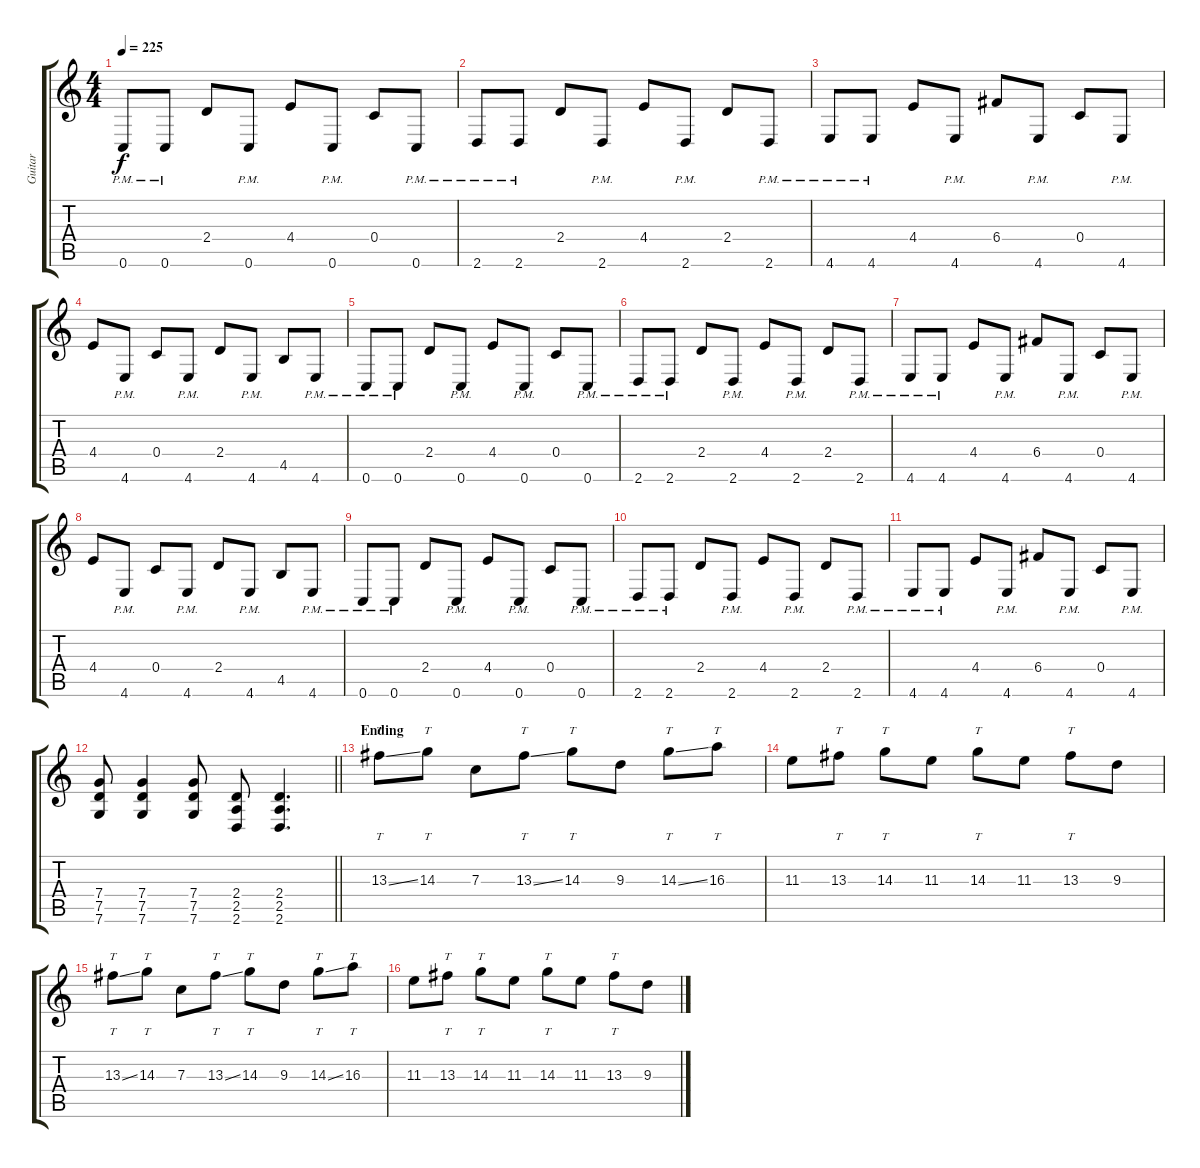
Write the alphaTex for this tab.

\track ("Guitar" "Guitar") {instrument distortionguitar}
\staff {score tabs}
\tuning (D4 A3 F3 C3 G2 C2) {hide}
\ts (4 4)
\tempo 225
\clef g2
\ks c
0.6{pm}.8{dy f} 0.6{pm}.8 2.4.8 0.6{pm}.8 4.4.8 0.6{pm}.8 0.4.8 0.6{pm}.8 |
2.6{pm}.8 2.6{pm}.8 2.4.8 2.6{pm}.8 4.4.8 2.6{pm}.8 2.4.8 2.6{pm}.8 |
4.6{pm}.8 4.6{pm}.8 4.4.8 4.6{pm}.8 6.4.8 4.6{pm}.8 0.4.8 4.6{pm}.8 |
4.4.8 4.6{pm}.8 0.4.8 4.6{pm}.8 2.4.8 4.6{pm}.8 4.5.8 4.6{pm}.8 |
0.6{pm}.8 0.6{pm}.8 2.4.8 0.6{pm}.8 4.4.8 0.6{pm}.8 0.4.8 0.6{pm}.8 |
2.6{pm}.8 2.6{pm}.8 2.4.8 2.6{pm}.8 4.4.8 2.6{pm}.8 2.4.8 2.6{pm}.8 |
4.6{pm}.8 4.6{pm}.8 4.4.8 4.6{pm}.8 6.4.8 4.6{pm}.8 0.4.8 4.6{pm}.8 |
4.4.8 4.6{pm}.8 0.4.8 4.6{pm}.8 2.4.8 4.6{pm}.8 4.5.8 4.6{pm}.8 |
0.6{pm}.8 0.6{pm}.8 2.4.8 0.6{pm}.8 4.4.8 0.6{pm}.8 0.4.8 0.6{pm}.8 |
2.6{pm}.8 2.6{pm}.8 2.4.8 2.6{pm}.8 4.4.8 2.6{pm}.8 2.4.8 2.6{pm}.8 |
4.6{pm}.8 4.6{pm}.8 4.4.8 4.6{pm}.8 6.4.8 4.6{pm}.8 0.4.8 4.6{pm}.8 |
\barLineRight lightlight
(7.4 7.5 7.6).8 (7.4 7.5 7.6).4 (7.4 7.5 7.6).8 (2.4 2.5 2.6).8 (2.4 2.5 2.6).4{d} |
\section ("" "Ending")
13.3{ss}.8{tt balance 8} 14.3.8{tt} 7.3.8 13.3{ss}.8{tt} 14.3.8{tt} 9.3.8 14.3{ss}.8{tt} 16.3.8{tt} |
11.3.8 13.3.8{tt} 14.3.8{tt} 11.3.8 14.3.8{tt} 11.3.8 13.3.8{tt} 9.3.8 |
13.3{ss}.8{tt} 14.3.8{tt} 7.3.8 13.3{ss}.8{tt} 14.3.8{tt} 9.3.8 14.3{ss}.8{tt} 16.3.8{tt} |
11.3.8 13.3.8{tt} 14.3.8{tt} 11.3.8 14.3.8{tt} 11.3.8 13.3.8{tt} 9.3.8
